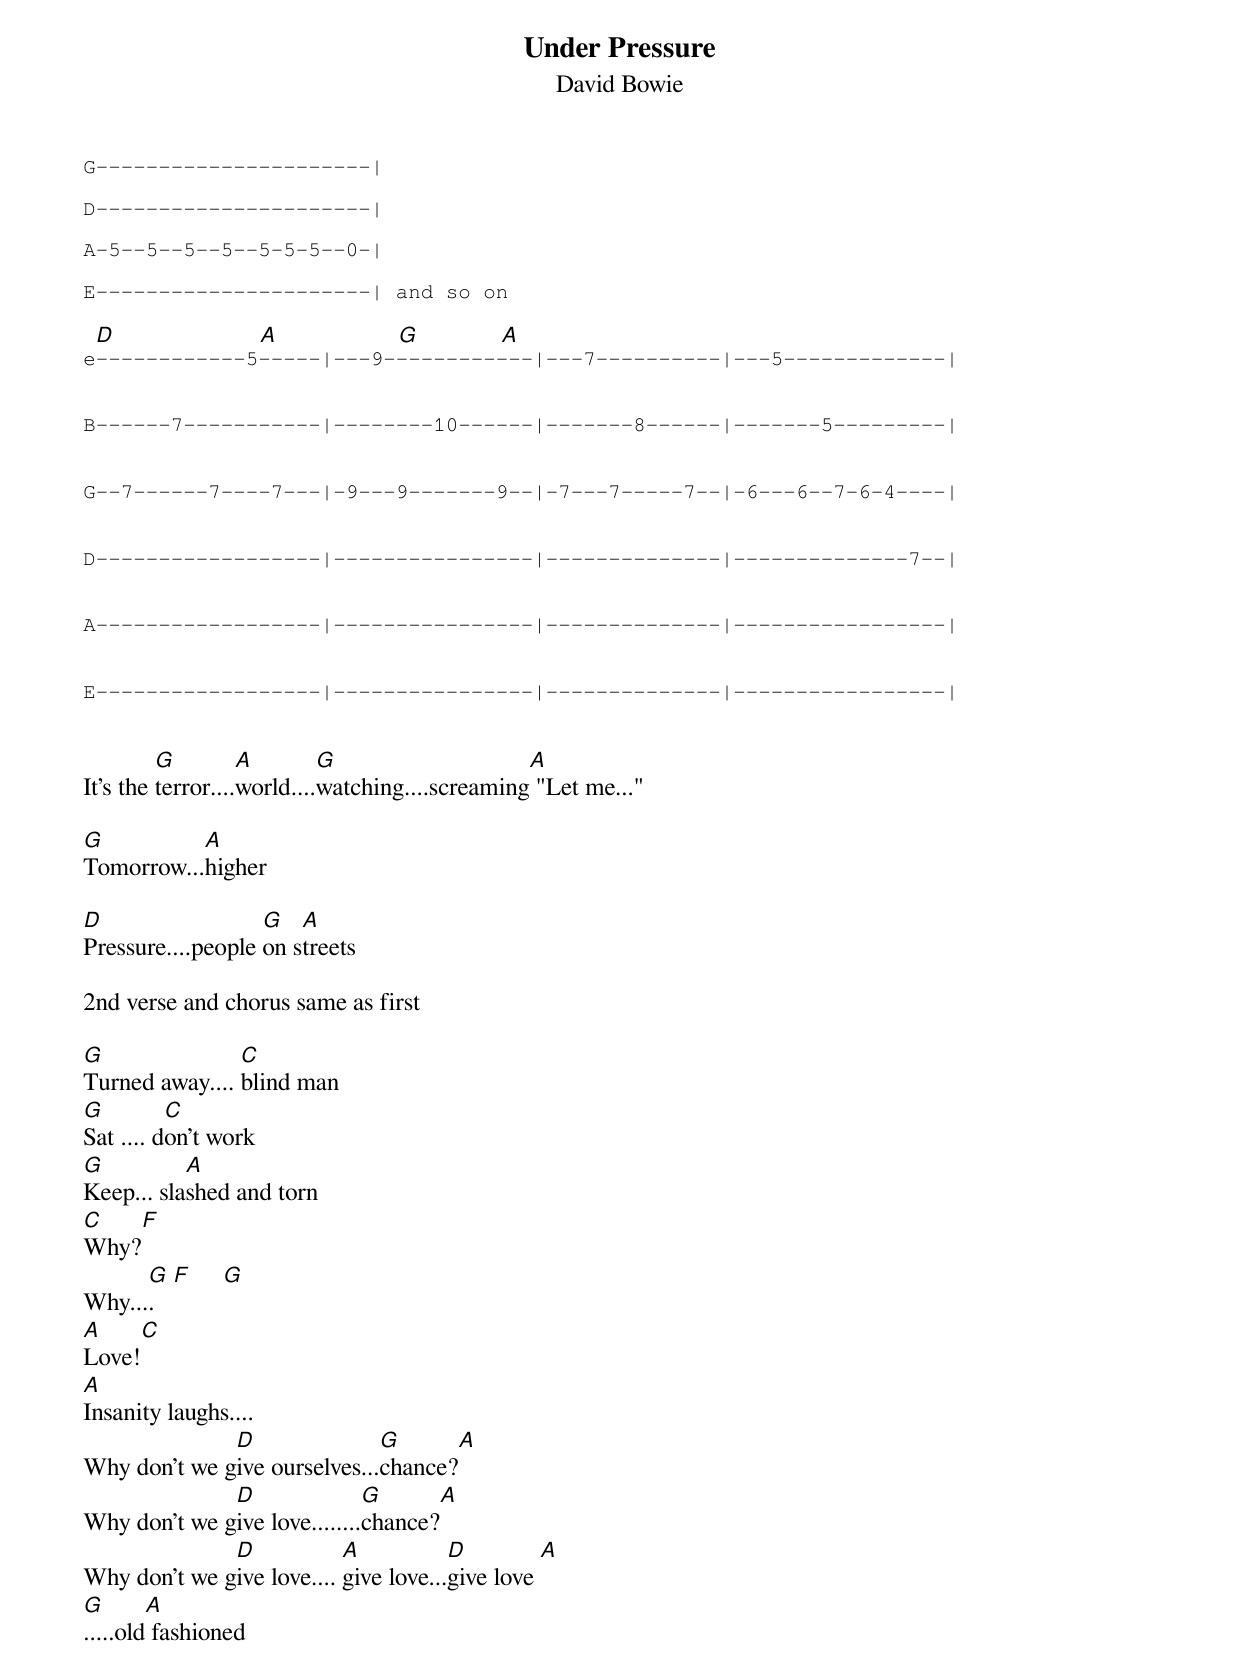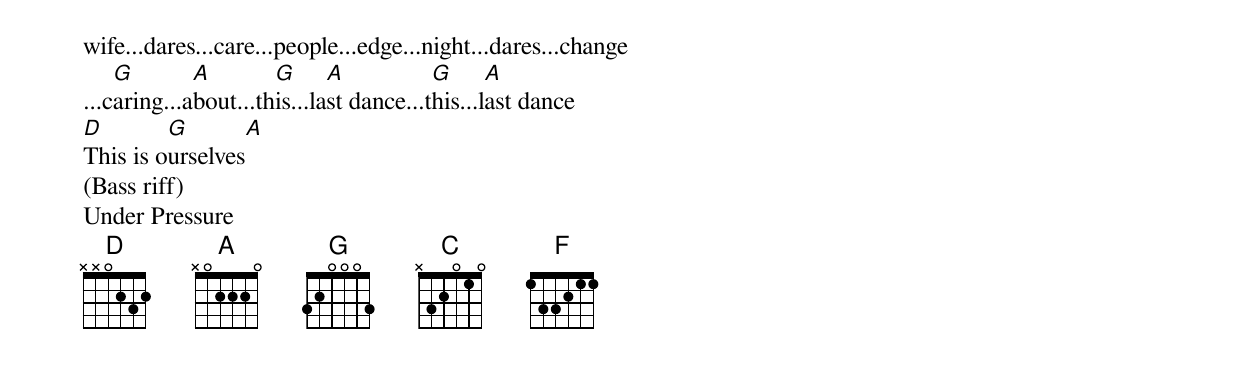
{t:Under Pressure}
{st:David Bowie}

{sot}
G----------------------|

{eot}
{sot}
D----------------------|

{eot}
{sot}
A-5--5--5--5--5-5-5--0-|

{eot}
{sot}
E----------------------| and so on

{eot}
  [D]                       [A]                   [G]             [A]
{sot}
e------------5-----|---9------------|---7----------|---5-------------|

{eot}

{sot}
B------7-----------|--------10------|-------8------|-------5---------|

{eot}

{sot}
G--7------7----7---|-9---9-------9--|-7---7-----7--|-6---6--7-6-4----|

{eot}

{sot}
D------------------|----------------|--------------|--------------7--|

{eot}

{sot}
A------------------|----------------|--------------|-----------------|

{eot}

{sot}
E------------------|----------------|--------------|-----------------|

{eot}

It's the [G]terror....[A]world....[G]watching....screaming[A] "Let me..."

[G]Tomorrow...[A]higher

[D]Pressure....people [G]on s[A]treets

2nd verse and chorus same as first

[G]Turned away.... [C]blind man
[G]Sat .... d[C]on't work
[G]Keep... sla[A]shed and torn
[C]Why?[F]
Why...[G].   [F]     [G]
[A]Love![C]
[A]Insanity laughs....
Why don't we g[D]ive ourselves...[G]chance?[A]
Why don't we g[D]ive love........[G]chance?[A]
Why don't we g[D]ive love.... [A]give love...[D]give love [A]
[G].....old[A] fashioned
wife...dares...care...people...edge...night...dares...change
...c[G]aring...a[A]bout...th[G]is...la[A]st dance...t[G]his...l[A]ast dance
[D]This is o[G]urselves[A]
(Bass riff)
Under Pressure
